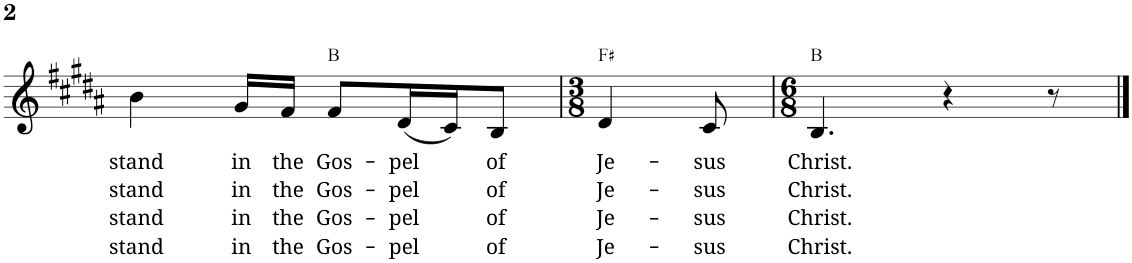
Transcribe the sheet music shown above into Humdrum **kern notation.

**kern	**text	**text	**text	**text	**harte
*part1	*part1	*part1	*part1	*part1	*part1
*staff1	*staff1	*staff1	*staff1	*staff1	*
*I"Piano	*	*	*	*	*
*I'Pno.	*	*	*	*	*
!!LO:PB:g=z
*clefG2	*	*	*	*	*
*k[f#c#g#d#a#]	*	*	*	*	*
*M6/8	*	*	*	*	*
=16	=16	=16	=16	=16	=16
!	!LO:LY:b	!LO:LY:b	!LO:LY:b	!LO:LY:b	!
4b\	stand	stand	stand	stand	.
!	!LO:LY:b	!LO:LY:b	!LO:LY:b	!LO:LY:b	!
16g#/LL	in	in	in	in	.
!	!LO:LY:b	!LO:LY:b	!LO:LY:b	!LO:LY:b	!
16f#/JJ	the	the	the	the	.
!	!LO:LY:b	!LO:LY:b	!LO:LY:b	!LO:LY:b	!
8f#/L	Gos-	Gos-	Gos-	Gos-	B:maj
!	!LO:LY:b	!LO:LY:b	!LO:LY:b	!LO:LY:b	!
(16d#/L	-pel	-pel	-pel	-pel	.
16c#/J)	.	.	.	.	.
!	!LO:LY:b	!LO:LY:b	!LO:LY:b	!LO:LY:b	!
8B/J	of	of	of	of	.
=17	=17	=17	=17	=17	=17
*M3/8	*	*	*	*	*
!	!LO:LY:b	!LO:LY:b	!LO:LY:b	!LO:LY:b	!
4d#/	Je-	Je-	Je-	Je-	F#:maj
!	!LO:LY:b	!LO:LY:b	!LO:LY:b	!LO:LY:b	!
8c#/	-sus	-sus	-sus	-sus	.
=18	=18	=18	=18	=18	=18
*M6/8	*	*	*	*	*
!	!LO:LY:b	!LO:LY:b	!LO:LY:b	!LO:LY:b	!
4.B/	Christ.	Christ.	Christ.	Christ.	B:maj
4r	.	.	.	.	.
8r	.	.	.	.	.
==	==	==	==	==	==
*-	*-	*-	*-	*-	*-
